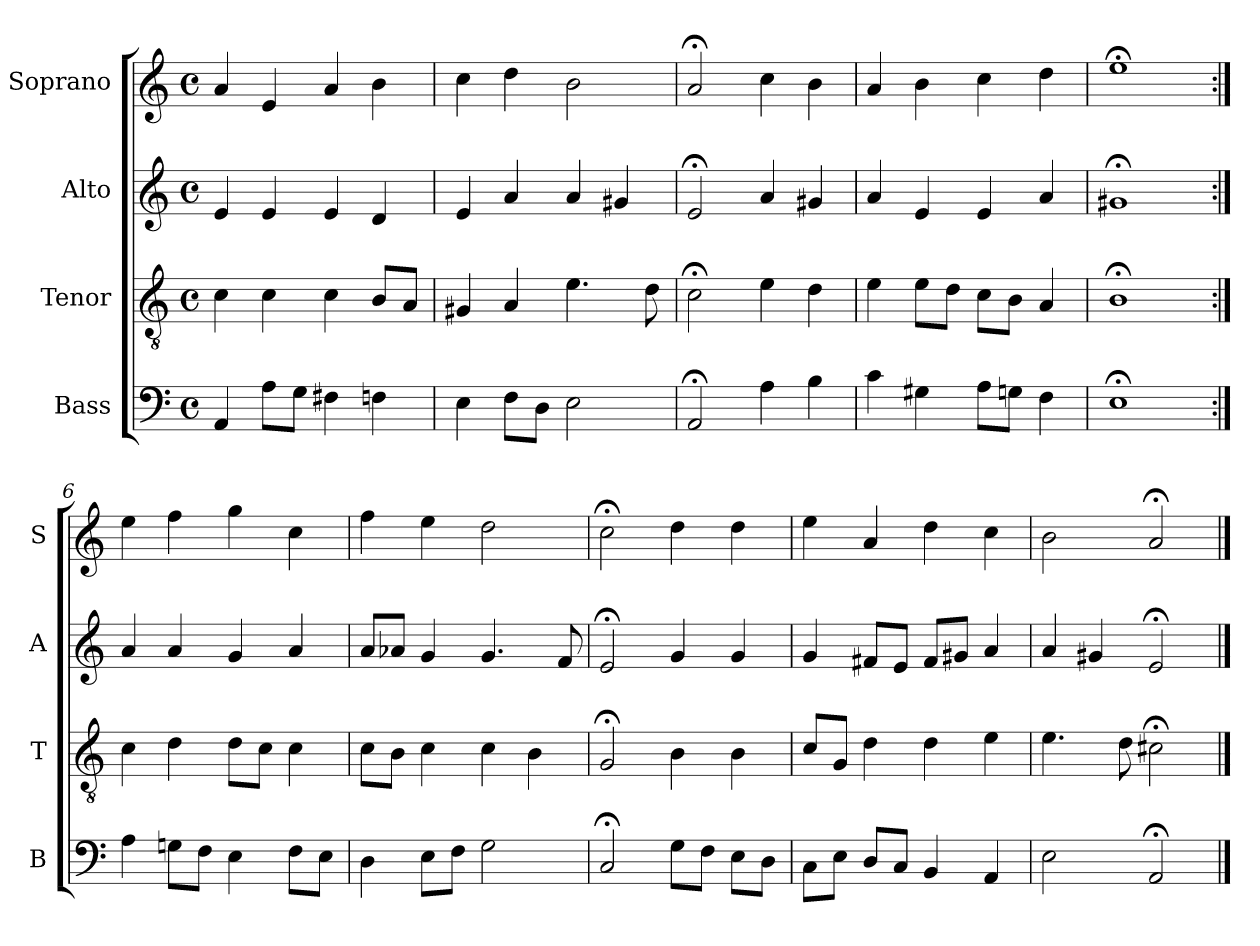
**kern	**kern	**kern	**kern
*part4	*part3	*part2	*part1
*staff4	*staff3	*staff2	*staff1
*I"Bass	*I"Tenor	*I"Alto	*I"Soprano
*I'B	*I'T	*I'A	*I'S
*clefF4	*clefGv2	*clefG2	*clefG2
*k[]	*k[]	*k[]	*k[]
*a:	*a:	*a:	*a:
*M4/4	*M4/4	*M4/4	*M4/4
*met(c)	*met(c)	*met(c)	*met(c)
*MM100	*MM100	*MM100	*MM100
=1	=1	=1	=1
4AA	4c	4e	4a
8AL	4c	4e	4e
8GJ	.	.	.
4F#X	4c	4e	4a
4Fn	8BL	4d	4b
.	8AJ	.	.
=2	=2	=2	=2
4E	4G#Xi	4ei	4cc
8FL	4Ai	4ai	4dd
8DiJ	.	.	.
2Ei	4.ei	4a	2b
.	.	4g#X	.
.	8d	.	.
=3	=3	=3	=3
2AA;<	2c;<	2e;<	2a;<
4A	4e	4a	4cc
4B	4d	4g#X	4b
=4	=4	=4	=4
4c	4e	4a	4a
4G#X	8eL	4e	4b
.	8dJ	.	.
8AL	8cL	4e	4cc
8GnJ	8BJ	.	.
4F	4A	4a	4dd
=5	=5	=5	=5
1E;<	1B;<	1g#X;<	1ee;<
=6:|!	=6:|!	=6:|!	=6:|!
4A	4c	4a	4ee
8GnL	4d	4a	4ff
8FJ	.	.	.
4E	8dL	4g	4gg
.	8cJ	.	.
8FL	4c	4a	4cc
8EJ	.	.	.
=7	=7	=7	=7
4D	8cL	8aL	4ff
.	8BJ	8a-XJ	.
8EL	4c	4g	4ee
8FJ	.	.	.
2G	4c	4.g	2dd
.	4B	.	.
.	.	8f	.
=8	=8	=8	=8
2C;<	2G;<	2e;<	2cc;<
8GL	4B	4g	4dd
8FJ	.	.	.
8EL	4B	4g	4dd
8DJ	.	.	.
=9	=9	=9	=9
8CL	8cL	4g	4ee
8EJ	8GJ	.	.
8DL	4d	8f#XL	4a
8CJ	.	8eJ	.
4BB	4d	8f#L	4dd
.	.	8g#XJ	.
4AA	4e	4a	4cc
=10	=10	=10	=10
2E	4.e	4a	2b
.	.	4g#X	.
.	8d	.	.
2AA;<	2c#X;<	2e;<	2a;<
==	==	==	==
*-	*-	*-	*-
